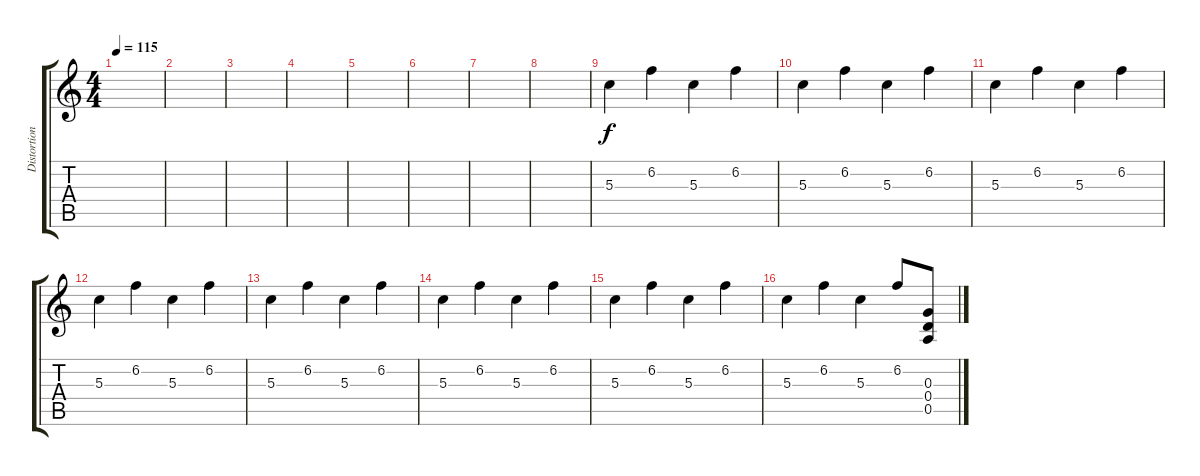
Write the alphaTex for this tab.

\track ("Distortion" "Distortion") {instrument distortionguitar}
\staff {score tabs}
\tuning (E4 B3 G3 D3 A2 E2) {hide}
\ts (4 4)
\tempo 115
\clef g2
\ks c
|
|
|
|
|
|
|
|
5.3.4 6.2.4 5.3.4 6.2.4 |
5.3.4 6.2.4 5.3.4 6.2.4 |
5.3.4 6.2.4 5.3.4 6.2.4 |
5.3.4 6.2.4 5.3.4 6.2.4 |
5.3.4 6.2.4 5.3.4 6.2.4 |
5.3.4 6.2.4 5.3.4 6.2.4 |
5.3.4 6.2.4 5.3.4 6.2.4 |
5.3.4 6.2.4 5.3.4 6.2.8 (0.3 0.4 0.5).8
